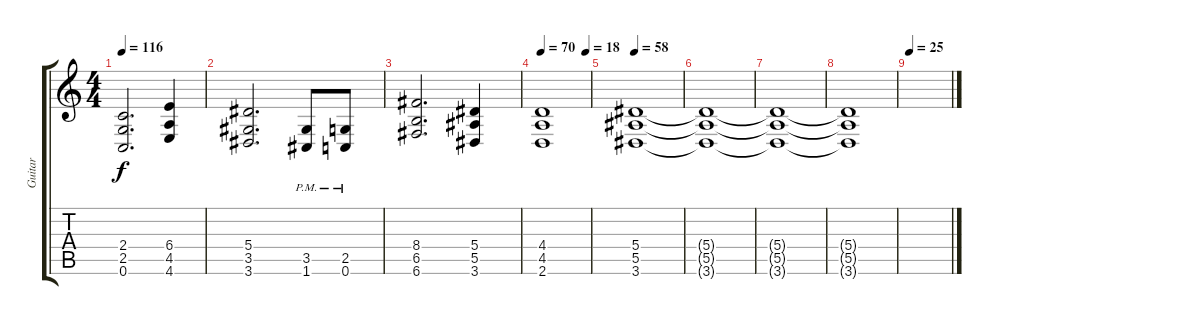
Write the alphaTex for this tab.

\track ("Guitar" "Guitar") {instrument distortionguitar}
\staff {score tabs}
\tuning (C4 G3 Eb3 Bb2 F2 C2) {hide}
\ts (4 4)
\tempo 116
\clef g2
\ks c
(2.4 2.5 0.6).2{d dy f} (6.4 4.5 4.6).4 |
(5.4 3.5 3.6).2{d} (3.5{pm} 1.6{pm}).8 (2.5{pm} 0.6{pm}).8 |
(8.4 6.5 6.6).2{d} (5.4 5.5 3.6).4 |
\tempo 70
\tempo (18 0.9166666666666666)
(4.4 4.5 2.6).1 |
\tempo 58
(5.4 5.5 3.6).1 |
(5.4{t} 5.5{t} 3.6{t}).1{volume 0} |
(5.4{t} 5.5{t} 3.6{t}).1 |
(5.4{t} 5.5{t} 3.6{t}).1 |
\tempo 25
